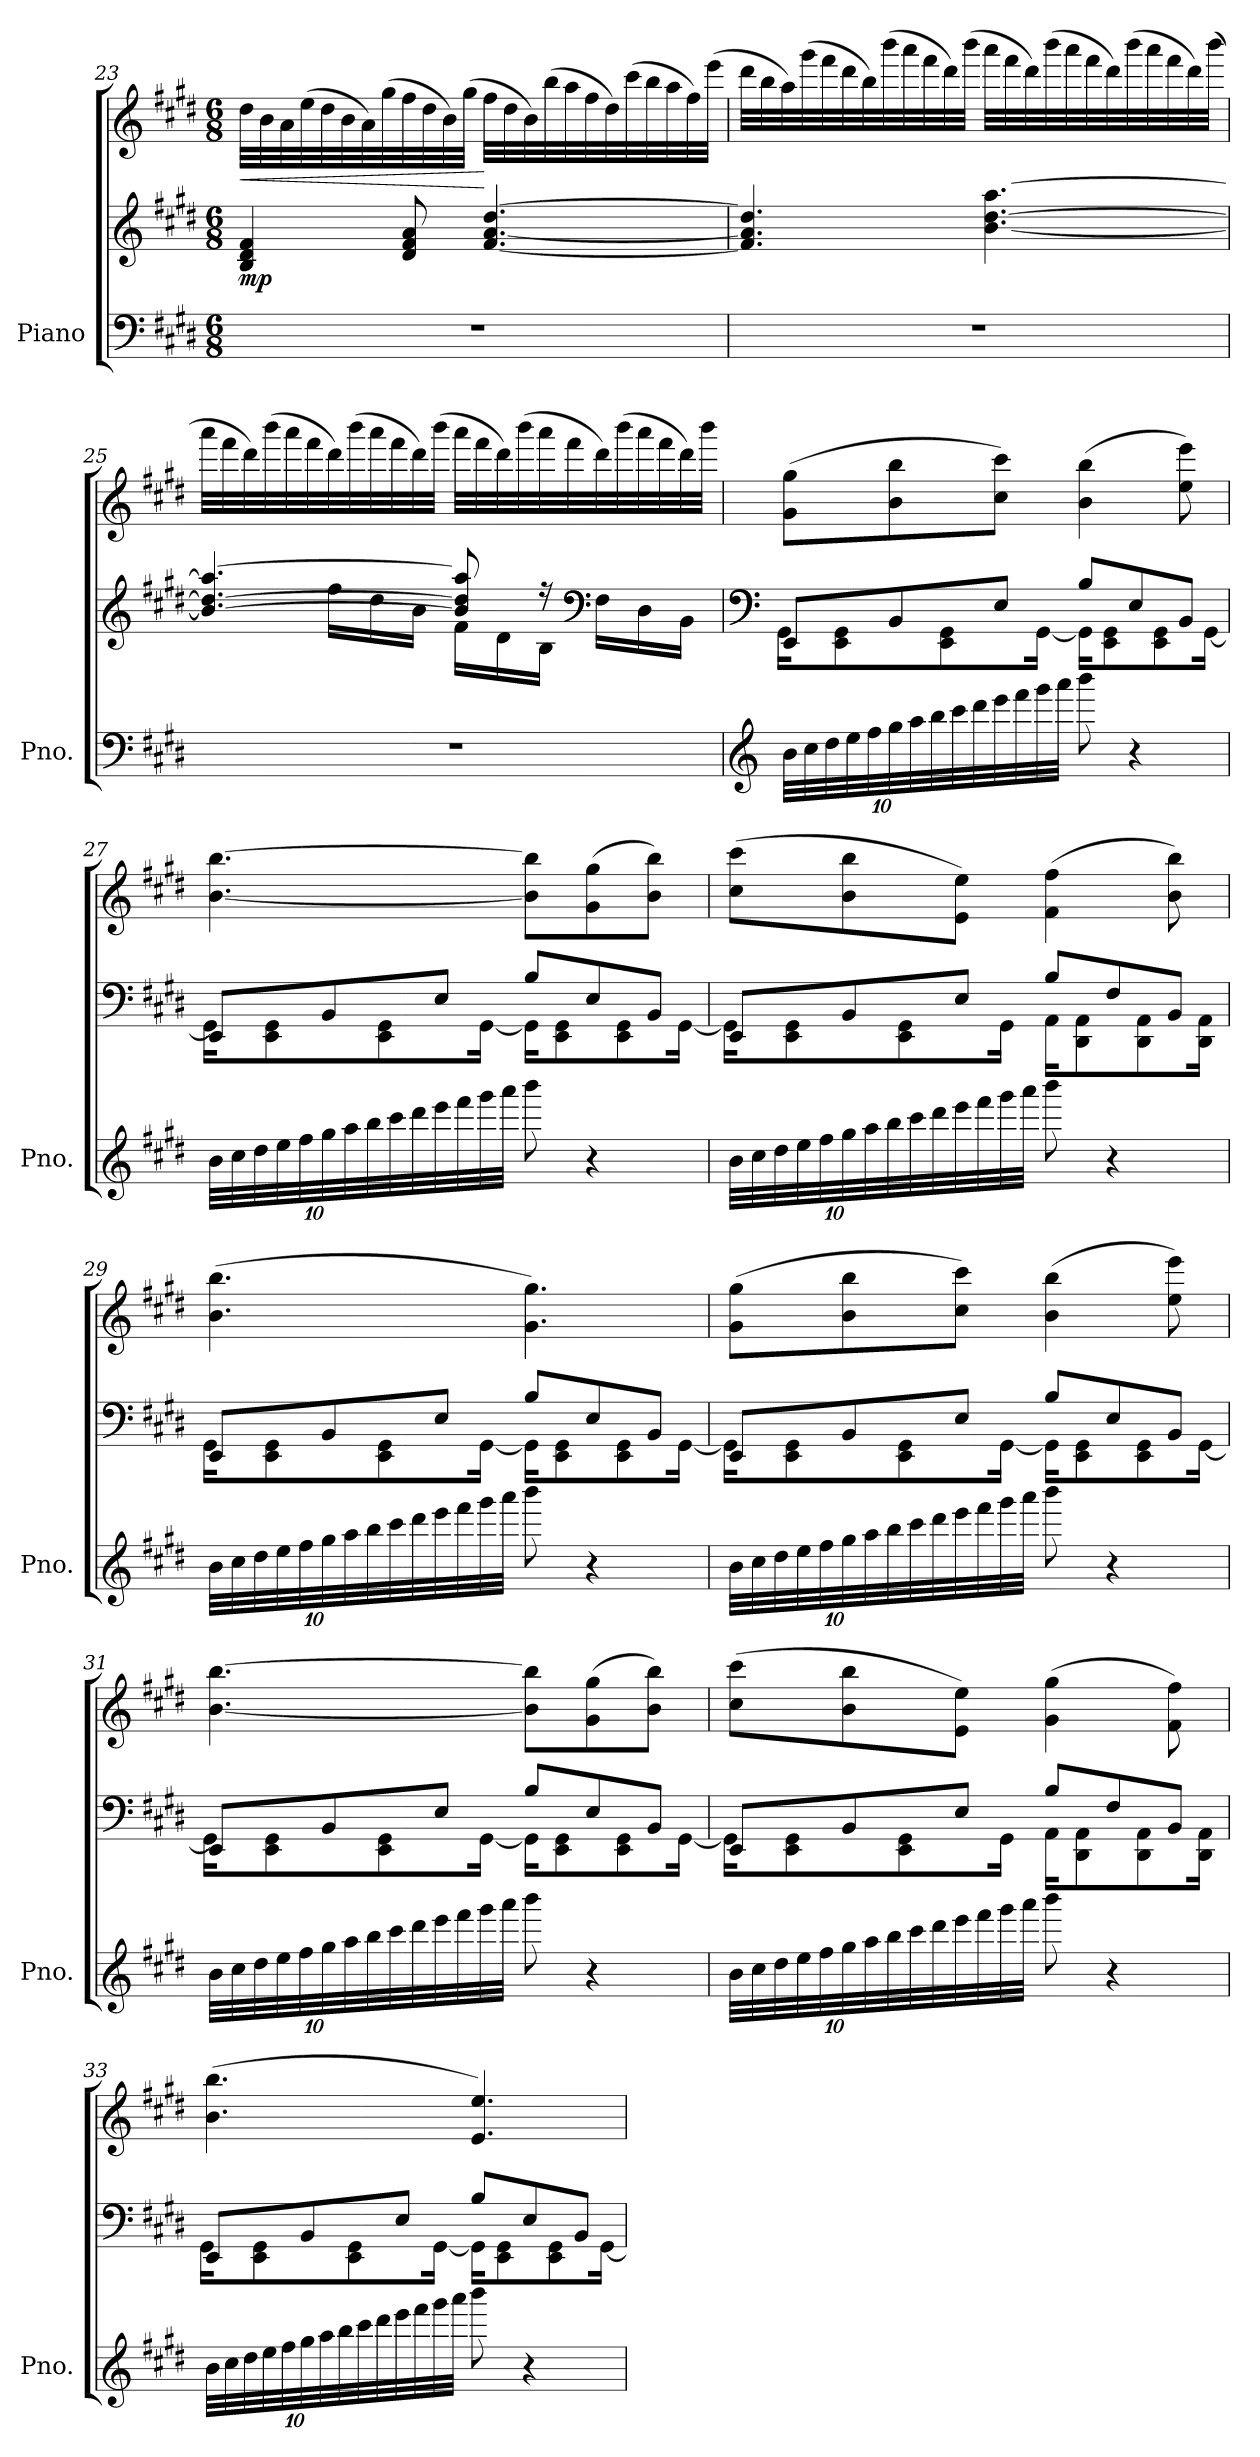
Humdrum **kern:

**kern	**kern	**kern	**dynam
*part1	*part1	*part1	*part1
*staff3	*staff2	*staff1	*staff1/2/3
*I"Piano	*	*	*
*I'Pno.	*	*	*
*clefF4	*clefG2	*clefG2	*
*k[f#c#g#d#]	*k[f#c#g#d#]	*k[f#c#g#d#]	*
*M6/8	*M6/8	*M6/8	*
=23	=23	=23	=23
!	!	!	!LO:HP:b
!	!	!	!LO:DY:n=1:b=2
2.r	4B/ 4d#/ 4f#/	32dd#\LLL	< mp
.	.	32b\	.
.	.	32a\	.
.	.	(>32ee\	.
.	.	32dd#\	.
.	.	32b\	.
.	.	32a\)	.
.	.	(>32gg#\	.
.	8d#/ 8f#/ 8a/	32ff#\	.
.	.	32dd#\	.
.	.	32b\)	.
.	.	(>32gg#\JJJ	.
!	!	!	!LO:DY:n=2:b=2
!	!	!	!LO:DY:n=3:b
.	[4.f#/ [4.a/ [4.dd#/	32ff#\LLL	[ mf mp
.	.	32dd#\	.
.	.	32b\)	.
.	.	(>32bb\	.
.	.	32aa\	.
.	.	32ff#\	.
.	.	32dd#\)	.
.	.	(>32ccc#\	.
.	.	32bb\	.
.	.	32aa\	.
.	.	32ff#\)	.
.	.	(>32eee\JJJ	.
!!LO:LB:g=z
=24	=24	=24	=24
2.r	4.f#/] 4.a/] 4.dd#/]	32ddd#\LLL	.
.	.	32bb\	.
.	.	32aa\)	.
.	.	(>32ggg#\	.
.	.	32fff#\	.
.	.	32ddd#\	.
.	.	32bb\)	.
.	.	(>32bbb\	.
.	.	32aaa\	.
.	.	32fff#\	.
.	.	32ddd#\)	.
.	.	(>32bbb\JJJ	.
.	[4.b\ [4.dd#\ [4.aa\	32aaa\LLL	.
.	.	32fff#\	.
.	.	32ddd#\)	.
.	.	(>32bbb\	.
.	.	32aaa\	.
.	.	32fff#\	.
.	.	32ddd#\)	.
.	.	(>32bbb\	.
.	.	32aaa\	.
.	.	32fff#\	.
.	.	32ddd#\)	.
.	.	(>32bbb\JJJ	.
!!LO:LB:g=z
=25	=25	=25	=25
*	*^	*	*
2.r	4.b/_ 4.dd#/_ 4.aa/_	8.ryy	32aaa\LLL	.
.	.	.	32fff#\	.
.	.	.	32ddd#\)	.
.	.	.	(>32bbb\	.
.	.	.	32aaa\	.
.	.	.	32fff#\	.
.	.	16ff#\LL	32ddd#\)	.
.	.	.	(>32bbb\	.
.	.	16dd#\	32aaa\	.
.	.	.	32fff#\	.
.	.	16b\JJ	32ddd#\)	.
.	.	.	(>32bbb\JJJ	.
.	8b/] 8dd#/] 8aa/]	16f#\LL	32aaa\LLL	.
.	.	.	32fff#\	.
.	.	16d#\	32ddd#\)	.
.	.	.	(>32bbb\	.
.	16r	16B\JJ	32aaa\	.
.	.	.	32fff#\	.
*	*clefF4	*	*	*
.	16F#\LL	8.ryy	32ddd#\)	.
.	.	.	(>32bbb\	.
.	16D#\	.	32aaa\	.
.	.	.	32fff#\	.
.	16BB\JJ	.	32ddd#\)	.
.	.	.	32bbb\JJJ	.
=26	=26	=26	=26	=26
*clefG2	*clefF4	*	*	*
*Xbrackettup	*	*	*	*
!	!	!	!	!LO:DY:b=3
!	!	!	!	!LO:DY:n=1:b=2
!	!	!	!	!LO:DY:n=2:b
40b\LLL	8EE/L	16GG#\KL	(>8g#\ 8gg#\L	mf mp f
40cc#\	.	.	.	.
40dd#\	.	.	.	.
.	.	8EE\ 8GG#\	.	.
40ee\	.	.	.	.
40ff#\	.	.	.	.
40gg#\	8BB/	.	8b\ 8bb\	.
40aa\	.	.	.	.
40bb\	.	.	.	.
.	.	8EE\ 8GG#\	.	.
40ccc#\	.	.	.	.
40ddd#\	.	.	.	.
32eee\	8E/J	.	8cc#\ 8ccc#\J)	.
32fff#\	.	.	.	.
32ggg#\	.	[16GG#\Jk	.	.
32aaa\JJJ	.	.	.	.
8bbb\	8B/L	16GG#\KL]	(>4b\ 4bb\	.
.	.	8EE\ 8GG#\	.	.
4r	8E/	.	.	.
.	.	8EE\ 8GG#\	.	.
.	8BB/J	.	8ee\ 8eee\)	.
.	.	[16GG#\Jk	.	.
!!LO:PB:g=z
=27	=27	=27	=27	=27
40b\LLL	8EE/L	16GG#\KL]	[4.b\ [4.bb\	.
40cc#\	.	.	.	.
40dd#\	.	.	.	.
.	.	8EE\ 8GG#\	.	.
40ee\	.	.	.	.
40ff#\	.	.	.	.
40gg#\	8BB/	.	.	.
40aa\	.	.	.	.
40bb\	.	.	.	.
.	.	8EE\ 8GG#\	.	.
40ccc#\	.	.	.	.
40ddd#\	.	.	.	.
32eee\	8E/J	.	.	.
32fff#\	.	.	.	.
32ggg#\	.	[16GG#\Jk	.	.
32aaa\JJJ	.	.	.	.
8bbb\	8B/L	16GG#\KL]	8b\] 8bb\]L	.
.	.	8EE\ 8GG#\	.	.
4r	8E/	.	(>8g#\ 8gg#\	.
.	.	8EE\ 8GG#\	.	.
.	8BB/J	.	8b\ 8bb\J)	.
.	.	[16GG#\Jk	.	.
=28	=28	=28	=28	=28
40b\LLL	8EE/L	16GG#\KL]	(>8cc#\ 8ccc#\L	.
40cc#\	.	.	.	.
40dd#\	.	.	.	.
.	.	8EE\ 8GG#\	.	.
40ee\	.	.	.	.
40ff#\	.	.	.	.
40gg#\	8BB/	.	8b\ 8bb\	.
40aa\	.	.	.	.
40bb\	.	.	.	.
.	.	8EE\ 8GG#\	.	.
40ccc#\	.	.	.	.
40ddd#\	.	.	.	.
32eee\	8E/J	.	8e\ 8ee\J)	.
32fff#\	.	.	.	.
32ggg#\	.	16GG#\Jk	.	.
32aaa\JJJ	.	.	.	.
8bbb\	8B/L	16AA\KL	(>4f#\ 4ff#\	.
.	.	8DD#\ 8AA\	.	.
4r	8F#/	.	.	.
.	.	8DD#\ 8AA\	.	.
.	8BB/J	.	8b\ 8bb\)	.
.	.	16DD#\ 16AA\Jk	.	.
!!LO:LB:g=z
=29	=29	=29	=29	=29
40b\LLL	8EE/L	16GG#\KL	(>4.b\ 4.bb\	.
40cc#\	.	.	.	.
40dd#\	.	.	.	.
.	.	8EE\ 8GG#\	.	.
40ee\	.	.	.	.
40ff#\	.	.	.	.
40gg#\	8BB/	.	.	.
40aa\	.	.	.	.
40bb\	.	.	.	.
.	.	8EE\ 8GG#\	.	.
40ccc#\	.	.	.	.
40ddd#\	.	.	.	.
32eee\	8E/J	.	.	.
32fff#\	.	.	.	.
32ggg#\	.	[16GG#\Jk	.	.
32aaa\JJJ	.	.	.	.
8bbb\	8B/L	16GG#\KL]	4.g#\ 4.gg#\)	.
.	.	8EE\ 8GG#\	.	.
4r	8E/	.	.	.
.	.	8EE\ 8GG#\	.	.
.	8BB/J	.	.	.
.	.	[16GG#\Jk	.	.
=30	=30	=30	=30	=30
40b\LLL	8EE/L	16GG#\KL]	(>8g#\ 8gg#\L	.
40cc#\	.	.	.	.
40dd#\	.	.	.	.
.	.	8EE\ 8GG#\	.	.
40ee\	.	.	.	.
40ff#\	.	.	.	.
40gg#\	8BB/	.	8b\ 8bb\	.
40aa\	.	.	.	.
40bb\	.	.	.	.
.	.	8EE\ 8GG#\	.	.
40ccc#\	.	.	.	.
40ddd#\	.	.	.	.
32eee\	8E/J	.	8cc#\ 8ccc#\J)	.
32fff#\	.	.	.	.
32ggg#\	.	[16GG#\Jk	.	.
32aaa\JJJ	.	.	.	.
8bbb\	8B/L	16GG#\KL]	(>4b\ 4bb\	.
.	.	8EE\ 8GG#\	.	.
4r	8E/	.	.	.
.	.	8EE\ 8GG#\	.	.
.	8BB/J	.	8ee\ 8eee\)	.
.	.	[16GG#\Jk	.	.
!!LO:LB:g=z
=31	=31	=31	=31	=31
40b\LLL	8EE/L	16GG#\KL]	[4.b\ [4.bb\	.
40cc#\	.	.	.	.
40dd#\	.	.	.	.
.	.	8EE\ 8GG#\	.	.
40ee\	.	.	.	.
40ff#\	.	.	.	.
40gg#\	8BB/	.	.	.
40aa\	.	.	.	.
40bb\	.	.	.	.
.	.	8EE\ 8GG#\	.	.
40ccc#\	.	.	.	.
40ddd#\	.	.	.	.
32eee\	8E/J	.	.	.
32fff#\	.	.	.	.
32ggg#\	.	[16GG#\Jk	.	.
32aaa\JJJ	.	.	.	.
8bbb\	8B/L	16GG#\KL]	8b\] 8bb\]L	.
.	.	8EE\ 8GG#\	.	.
4r	8E/	.	(>8g#\ 8gg#\	.
.	.	8EE\ 8GG#\	.	.
.	8BB/J	.	8b\ 8bb\J)	.
.	.	[16GG#\Jk	.	.
=32	=32	=32	=32	=32
40b\LLL	8EE/L	16GG#\KL]	(>8cc#\ 8ccc#\L	.
40cc#\	.	.	.	.
40dd#\	.	.	.	.
.	.	8EE\ 8GG#\	.	.
40ee\	.	.	.	.
40ff#\	.	.	.	.
40gg#\	8BB/	.	8b\ 8bb\	.
40aa\	.	.	.	.
40bb\	.	.	.	.
.	.	8EE\ 8GG#\	.	.
40ccc#\	.	.	.	.
40ddd#\	.	.	.	.
32eee\	8E/J	.	8e\ 8ee\J)	.
32fff#\	.	.	.	.
32ggg#\	.	16GG#\Jk	.	.
32aaa\JJJ	.	.	.	.
8bbb\	8B/L	16AA\KL	(>4g#\ 4gg#\	.
.	.	8DD#\ 8AA\	.	.
4r	8F#/	.	.	.
.	.	8DD#\ 8AA\	.	.
.	8BB/J	.	8f#\ 8ff#\)	.
.	.	16DD#\ 16AA\Jk	.	.
!!LO:LB:g=z
=33	=33	=33	=33	=33
40b\LLL	8EE/L	16GG#\KL	(>4.b\ 4.bb\	.
40cc#\	.	.	.	.
40dd#\	.	.	.	.
.	.	8EE\ 8GG#\	.	.
40ee\	.	.	.	.
40ff#\	.	.	.	.
40gg#\	8BB/	.	.	.
40aa\	.	.	.	.
40bb\	.	.	.	.
.	.	8EE\ 8GG#\	.	.
40ccc#\	.	.	.	.
40ddd#\	.	.	.	.
32eee\	8E/J	.	.	.
32fff#\	.	.	.	.
32ggg#\	.	[16GG#\Jk	.	.
32aaa\JJJ	.	.	.	.
8bbb\	8B/L	16GG#\KL]	4.e/ 4.ee/)	.
.	.	8EE\ 8GG#\	.	.
4r	8E/	.	.	.
.	.	8EE\ 8GG#\	.	.
.	8BB/J	.	.	.
.	.	[16GG#\Jk	.	.
*	*v	*v	*	*
=	=	=	=
*-	*-	*-	*-
